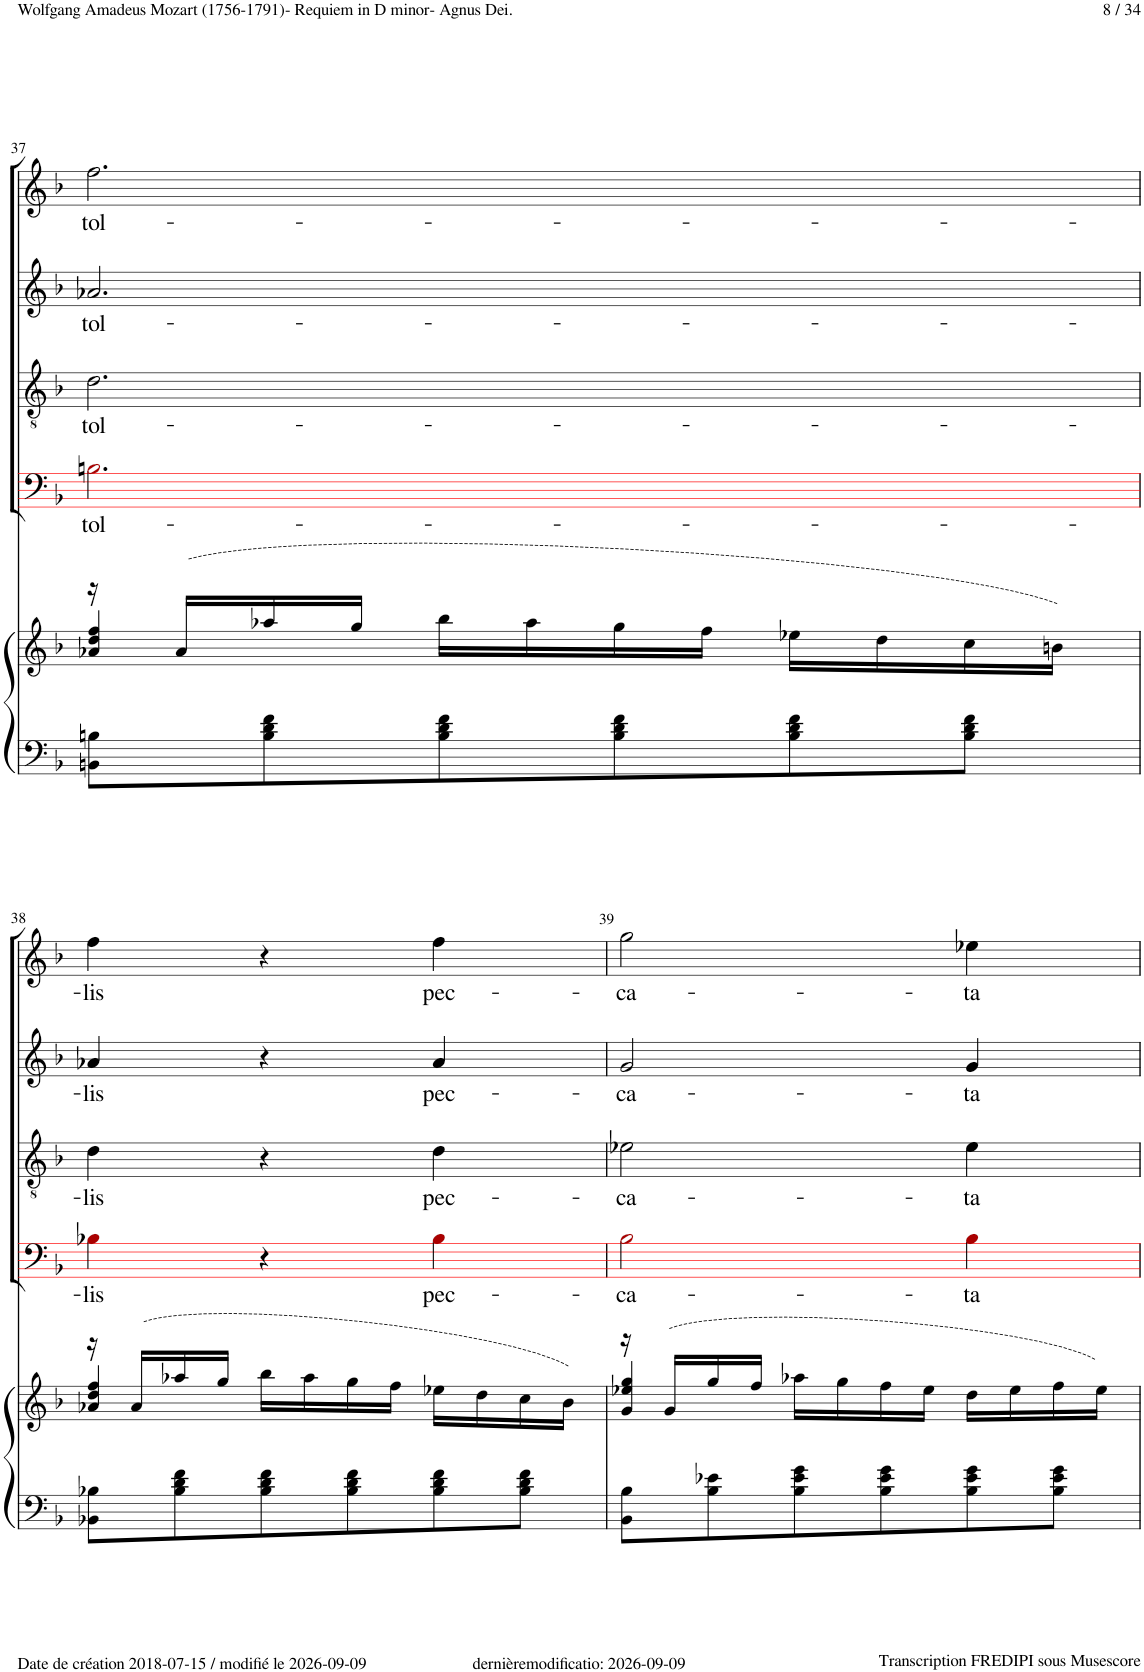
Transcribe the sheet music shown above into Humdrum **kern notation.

**kern	**kern	**kern	**text	**kern	**text	**kern	**text	**kern	**text
*part5	*part5	*part4	*part4	*part3	*part3	*part2	*part2	*part1	*part1
*staff6	*staff5	*staff4	*staff4	*staff3	*staff3	*staff2	*staff2	*staff1	*staff1
*I"Piano	*	*I"Basse	*	*I"Tenor	*	*I"Alto	*	*I"Soprano	*
*I'Pno	*	*	*	*	*	*	*	*	*
!!LO:PB:g=z
*clefF4	*clefG2	*clefF4	*	*clefGv2	*	*clefG2	*	*clefG2	*
*	*	*ITrd8c14	*	*	*	*	*	*	*
*k[b-]	*k[b-]	*k[b-]	*	*k[b-]	*	*k[b-]	*	*k[b-]	*
*M3/4	*M3/4	*M3/4	*	*M3/4	*	*M3/4	*	*M3/4	*
=37	=37	=37	=37	=37	=37	=37	=37	=37	=37
*	*^	*	*	*	*	*	*	*	*
!	!	!	!	!LO:LY:b	!	!LO:LY:b	!	!LO:LY:b	!	!LO:LY:b
8BBn\ 8Bn\L	16r	4a-X/ 4dd/ 4ff/	2.Bn!i\	tol-	2.d!\	tol-	2.a-X!/	tol-	2.ff!\	tol-
.	(16a-/LL	.	.	.	.	.	.	.	.	.
8B\ 8d\ 8f\	16aa-X/	.	.	.	.	.	.	.	.	.
.	16gg/JJ	.	.	.	.	.	.	.	.	.
8B\ 8d\ 8f\	16bb-\LL	2ryy	.	.	.	.	.	.	.	.
.	16aa-\	.	.	.	.	.	.	.	.	.
8B\ 8d\ 8f\	16gg\	.	.	.	.	.	.	.	.	.
.	16ff\JJ	.	.	.	.	.	.	.	.	.
8B\ 8d\ 8f\	16ee-X\LL	.	.	.	.	.	.	.	.	.
.	16dd\	.	.	.	.	.	.	.	.	.
8B\ 8d\ 8f\J	16cc\	.	.	.	.	.	.	.	.	.
.	16bn\JJ)	.	.	.	.	.	.	.	.	.
!!LO:LB:g=z
=38	=38	=38	=38	=38	=38	=38	=38	=38	=38	=38
!	!	!	!	!LO:LY:b	!	!LO:LY:b	!	!LO:LY:b	!	!LO:LY:b
8BB-X\ 8B-X\L	16r	4a-X/ 4dd/ 4ff/	4B-X!i\	-lis	4d!\	-lis	4a-X!/	-lis	4ff!\	-lis
.	(16a-/LL	.	.	.	.	.	.	.	.	.
8B-\ 8d\ 8f\	16aa-X/	.	.	.	.	.	.	.	.	.
.	16gg/JJ	.	.	.	.	.	.	.	.	.
8B-\ 8d\ 8f\	16bb-\LL	2ryy	4r	.	4r	.	4r	.	4r	.
.	16aa-\	.	.	.	.	.	.	.	.	.
8B-\ 8d\ 8f\	16gg\	.	.	.	.	.	.	.	.	.
.	16ff\JJ	.	.	.	.	.	.	.	.	.
!	!	!	!	!LO:LY:b	!	!LO:LY:b	!	!LO:LY:b	!	!LO:LY:b
8B-\ 8d\ 8f\	16ee-X\LL	.	4B-!i\	pec-	4d!\	pec-	4a-!/	pec-	4ff!\	pec-
.	16dd\	.	.	.	.	.	.	.	.	.
8B-\ 8d\ 8f\J	16cc\	.	.	.	.	.	.	.	.	.
.	16b-\JJ)	.	.	.	.	.	.	.	.	.
=39	=39	=39	=39	=39	=39	=39	=39	=39	=39	=39
!	!	!	!	!LO:LY:b	!	!LO:LY:b	!	!LO:LY:b	!	!LO:LY:b
8BB-\ 8B-\L	16r	4g/ 4ee-X/ 4gg/	2B-!i\	-ca-	2e-X!\	-ca-	2g!/	-ca-	2gg!\	-ca-
.	(16g/LL	.	.	.	.	.	.	.	.	.
8B-\ 8e-X\	16gg/	.	.	.	.	.	.	.	.	.
.	16ff/JJ	.	.	.	.	.	.	.	.	.
8B-\ 8e-\ 8g\	16aa-X\LL	2ryy	.	.	.	.	.	.	.	.
.	16gg\	.	.	.	.	.	.	.	.	.
8B-\ 8e-\ 8g\	16ff\	.	.	.	.	.	.	.	.	.
.	16ee-\JJ	.	.	.	.	.	.	.	.	.
!	!	!	!	!LO:LY:b	!	!LO:LY:b	!	!LO:LY:b	!	!LO:LY:b
8B-\ 8e-\ 8g\	16dd\LL	.	4B-!i\	-ta	4e-!\	-ta	4g!/	-ta	4ee-X!\	-ta
.	16ee-\	.	.	.	.	.	.	.	.	.
8B-\ 8e-\ 8g\J	16ff\	.	.	.	.	.	.	.	.	.
.	16ee-\JJ)	.	.	.	.	.	.	.	.	.
*	*v	*v	*	*	*	*	*	*	*	*
=	=	=	=	=	=	=	=	=	=
*-	*-	*-	*-	*-	*-	*-	*-	*-	*-
